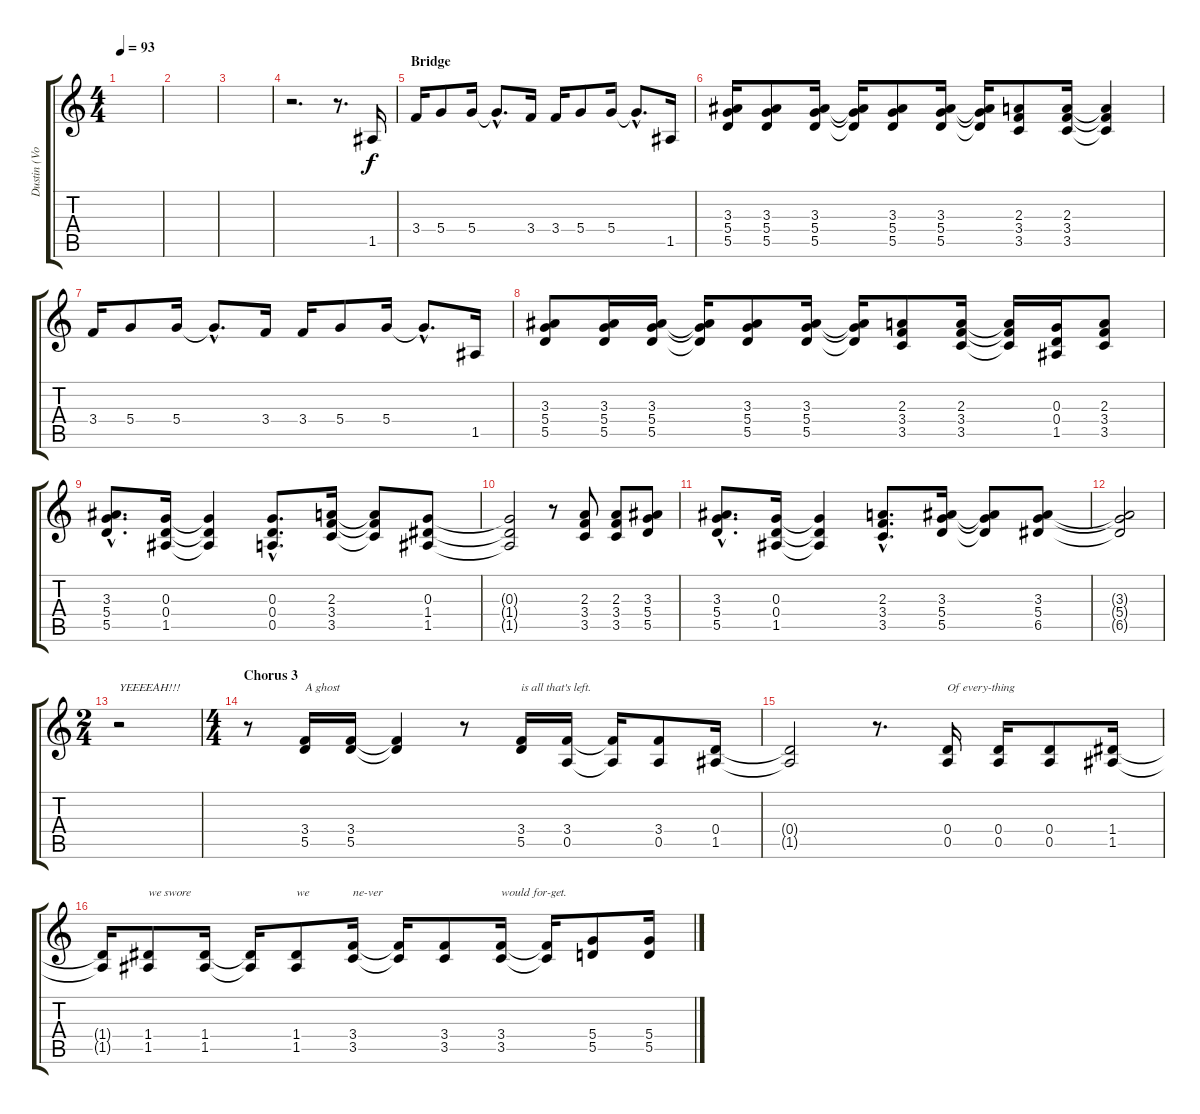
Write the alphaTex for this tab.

\track ("Dustin (Vocals)" "Dustin (Vo") {instrument oboe}
\staff {score tabs}
\tuning (E5 B4 G4 D4 A3 E3) {hide}
\ts (4 4)
\tempo 93
\clef g2
\ks c
|
|
|
r.2{d} r.8{d} 1.5.16 |
\section ("" "Bridge")
3.4.16 5.4.8 5.4.16 5.4{hac t}.8{d} 3.4.16 3.4.16 5.4.8 5.4.16 5.4{hac t}.8{d} 1.5.16 |
(3.3 5.4 5.5).16 (3.3 5.4 5.5).8 (3.3 5.4 5.5).16 (3.3{t} 5.4{t} 5.5{t}).16 (3.3 5.4 5.5).8 (3.3 5.4 5.5).16 (3.3{t} 5.4{t} 5.5{t}).16 (2.3 3.4 3.5).8 (2.3 3.4 3.5).16 (2.3{t} 3.4{t} 3.5{t}).4 |
3.4.16 5.4.8 5.4.16 5.4{hac t}.8{d} 3.4.16 3.4.16 5.4.8 5.4.16 5.4{hac t}.8{d} 1.5.16 |
(3.3 5.4 5.5).8 (3.3 5.4 5.5).16 (3.3 5.4 5.5).16 (3.3{t} 5.4{t} 5.5{t}).16 (3.3 5.4 5.5).8 (3.3 5.4 5.5).16 (3.3{t} 5.4{t} 5.5{t}).16 (2.3 3.4 3.5).8 (2.3 3.4 3.5).16 (2.3{t} 3.4{t} 3.5{t}).16 (0.3 0.4 1.5).16 (2.3 3.4 3.5).8 |
(3.3{hac} 5.4{hac} 5.5{hac}).8{d} (0.3 0.4 1.5).16 (0.3{t} 0.4{t} 1.5{t}).4 (0.3{hac} 0.4{hac} 0.5{hac}).8{d} (2.3 3.4 3.5).16 (2.3{t} 3.4{t} 3.5{t}).8 (0.3 1.4 1.5).8 |
(0.3{t} 1.4{t} 1.5{t}).2 r.8 (2.3 3.4 3.5).8 (2.3 3.4 3.5).8 (3.3 5.4 5.5).8 |
(3.3{hac} 5.4{hac} 5.5{hac}).8{d} (0.3 0.4 1.5).16 (0.3{t} 0.4{t} 1.5{t}).4 (2.3{hac} 3.4{hac} 3.5{hac}).8{d} (3.3 5.4 5.5).16 (3.3{t} 5.4{t} 5.5{t}).8 (3.3 5.4 6.5).8 |
(3.3{t} 5.4{t} 6.5{t}).2 |
\ts (2 4)
r.2{txt "YEEEEAH!!!"} |
\ts (4 4)
\section ("" "Chorus 3")
r.8 (3.4 5.5).16{txt "A ghost"} (3.4 5.5).16 (3.4{t} 5.5{t}).4 r.8 (3.4 5.5).16{txt "is all that's left."} (3.4 0.5).16 (3.4{t} 0.5{t}).16 (3.4 0.5).8 (0.4 1.5).16 |
(0.4{t} 1.5{t}).2 r.8{d} (0.4 0.5).16{txt "Of every-thing"} (0.4 0.5).16 (0.4 0.5).8 (1.4 1.5).16 |
(1.4{t} 1.5{t}).16 (1.4 1.5).8{txt "we swore "} (1.4 1.5).16 (1.4{t} 1.5{t}).16 (1.4 1.5).8{txt "we "} (3.4 3.5).16{txt "ne-ver"} (3.4{t} 3.5{t}).16 (3.4 3.5).8 (3.4 3.5).16{txt "would for-get."} (3.4{t} 3.5{t}).16 (5.4 5.5).8 (5.4 5.5).16
